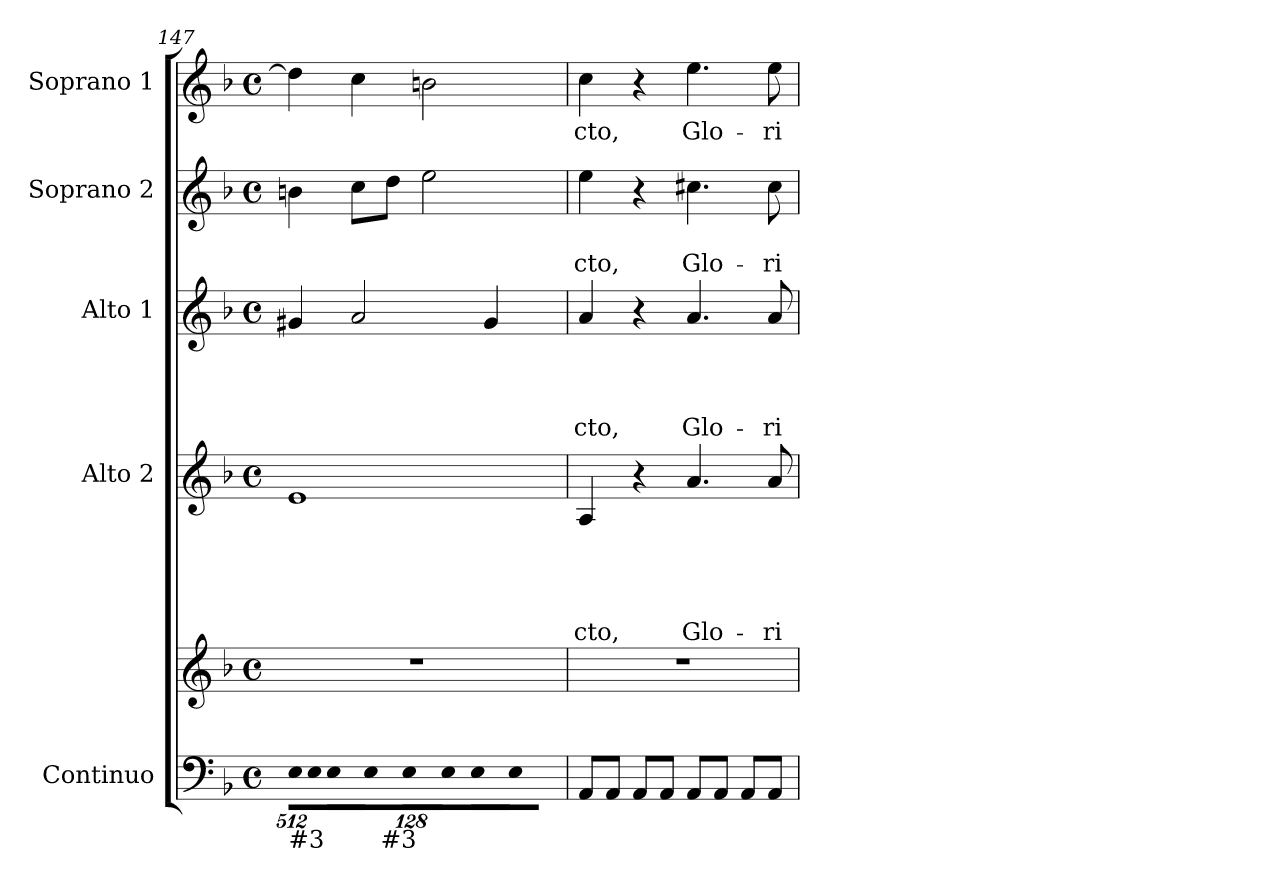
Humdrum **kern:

**kern	**kern	**kern	**text	**text	**text	**text	**text	**kern	**text	**text	**text	**text	**kern	**text	**text	**kern	**text
*part5	*part5	*part4	*part4	*part4	*part4	*part4	*part4	*part3	*part3	*part3	*part3	*part3	*part2	*part2	*part2	*part1	*part1
*staff6	*staff5	*staff4	*staff4	*staff4	*staff4	*staff4	*staff4	*staff3	*staff3	*staff3	*staff3	*staff3	*staff2	*staff2	*staff2	*staff1	*staff1
*I"Continuo	*	*I"Alto 2	*	*	*	*	*	*I"Alto 1	*	*	*	*	*I"Soprano 2	*	*	*I"Soprano 1	*
*	*	*I'A. 2	*	*	*	*	*	*I'A. 1	*	*	*	*	*I'S. 2	*	*	*I'S. 1	*
!!LO:PB:g=z
*clefF4	*clefG2	*clefG2	*	*	*	*	*	*clefG2	*	*	*	*	*clefG2	*	*	*clefG2	*
*k[b-]	*k[b-]	*k[b-]	*	*	*	*	*	*k[b-]	*	*	*	*	*k[b-]	*	*	*k[b-]	*
*F:	*F:	*F:	*	*	*	*	*	*F:	*	*	*	*	*F:	*	*	*F:	*
*M4/4	*M4/4	*M4/4	*	*	*	*	*	*M4/4	*	*	*	*	*M4/4	*	*	*M4/4	*
*met(c)	*met(c)	*met(c)	*	*	*	*	*	*met(c)	*	*	*	*	*met(c)	*	*	*met(c)	*
*Xbrackettup	*	*	*	*	*	*	*	*	*	*	*	*	*	*	*	*	*
=147	=147	=147	=147	=147	=147	=147	=147	=147	=147	=147	=147	=147	=147	=147	=147	=147	=147
!LO:TX:b:t=#3	!	!	!	!	!	!	!	!	!	!	!	!	!	!	!	!	!
!LO:N:vis=8	!	!	!	!	!	!	!	!	!	!	!	!	!	!	!	!	!
4096%293E\L	1r	1e	.	.	.	.	.	4g#X/	.	.	.	.	4bn\	.	.	4dd\]	.
!LO:N:vis=8	!	!	!	!	!	!	!	!	!	!	!	!	!	!	!	!	!
1024%73E\J	.	.	.	.	.	.	.	.	.	.	.	.	.	.	.	.	.
!LO:N:vis=8	!	!	!	!	!	!	!	!	!	!	!	!	!	!	!	!	!
4096%195E>\L	.	.	.	.	.	.	.	.	.	.	.	.	.	.	.	.	.
!LO:N:vis=8	!	!	!	!	!	!	!	!	!	!	!	!	!	!	!	!	!
4096%195E\J	.	.	.	.	.	.	.	.	.	.	.	.	.	.	.	.	.
!LO:N:vis=8	!	!	!	!	!	!	!	!	!	!	!	!	!	!	!	!	!
1024%39E>\L	.	.	.	.	.	.	.	.	.	.	.	.	.	.	.	.	.
.	.	.	.	.	.	.	.	2a/	.	.	.	.	8cc\L	.	.	4cc\	.
!LO:N:vis=8	!	!	!	!	!	!	!	!	!	!	!	!	!	!	!	!	!
1024%39E\J	.	.	.	.	.	.	.	.	.	.	.	.	.	.	.	.	.
!LO:N:vis=8	!	!	!	!	!	!	!	!	!	!	!	!	!	!	!	!	!
1024%39E\L	.	.	.	.	.	.	.	.	.	.	.	.	.	.	.	.	.
!LO:TX:b:t=#3	!	!	!	!	!	!	!	!	!	!	!	!	!	!	!	!	!
!LO:N:vis=8	!	!	!	!	!	!	!	!	!	!	!	!	!	!	!	!	!
1024%39E\J	.	.	.	.	.	.	.	.	.	.	.	.	.	.	.	.	.
.	.	.	.	.	.	.	.	.	.	.	.	.	8dd\J	.	.	.	.
4096%2497ryy	.	.	.	.	.	.	.	.	.	.	.	.	.	.	.	.	.
.	.	.	.	.	.	.	.	.	.	.	.	.	2ee\	.	.	2bn\	.
.	.	.	.	.	.	.	.	4g#/	.	.	.	.	.	.	.	.	.
=148	=148	=148	=148	=148	=148	=148	=148	=148	=148	=148	=148	=148	=148	=148	=148	=148	=148
!	!	!	!	!	!	!	!LO:LY:b	!	!	!	!	!LO:LY:b	!	!	!LO:LY:b	!	!LO:LY:b
8AA/L	1r	4A/	.	.	.	.	-cto,	4a/	.	.	.	-cto,	4ee\	.	-cto,	4cc\	-cto,
8AA/J	.	.	.	.	.	.	.	.	.	.	.	.	.	.	.	.	.
8AA/L	.	4r	.	.	.	.	.	4r	.	.	.	.	4r	.	.	4r	.
8AA/J	.	.	.	.	.	.	.	.	.	.	.	.	.	.	.	.	.
!	!	!	!	!	!	!	!LO:LY:b	!	!	!	!	!LO:LY:b	!	!	!LO:LY:b	!	!LO:LY:b
8AA/L	.	4.a/	.	.	.	.	Glo-	4.a/	.	.	.	Glo-	4.cc#X\	.	Glo-	4.ee\	Glo-
8AA/J	.	.	.	.	.	.	.	.	.	.	.	.	.	.	.	.	.
8AA/L	.	.	.	.	.	.	.	.	.	.	.	.	.	.	.	.	.
!	!	!	!	!	!	!	!LO:LY:b	!	!	!	!	!LO:LY:b	!	!	!LO:LY:b	!	!LO:LY:b
8AA/J	.	8a/	.	.	.	.	-ri-	8a/	.	.	.	-ri-	8cc#\	.	-ri-	8ee\	-ri-
=	=	=	=	=	=	=	=	=	=	=	=	=	=	=	=	=	=
*-	*-	*-	*-	*-	*-	*-	*-	*-	*-	*-	*-	*-	*-	*-	*-	*-	*-
